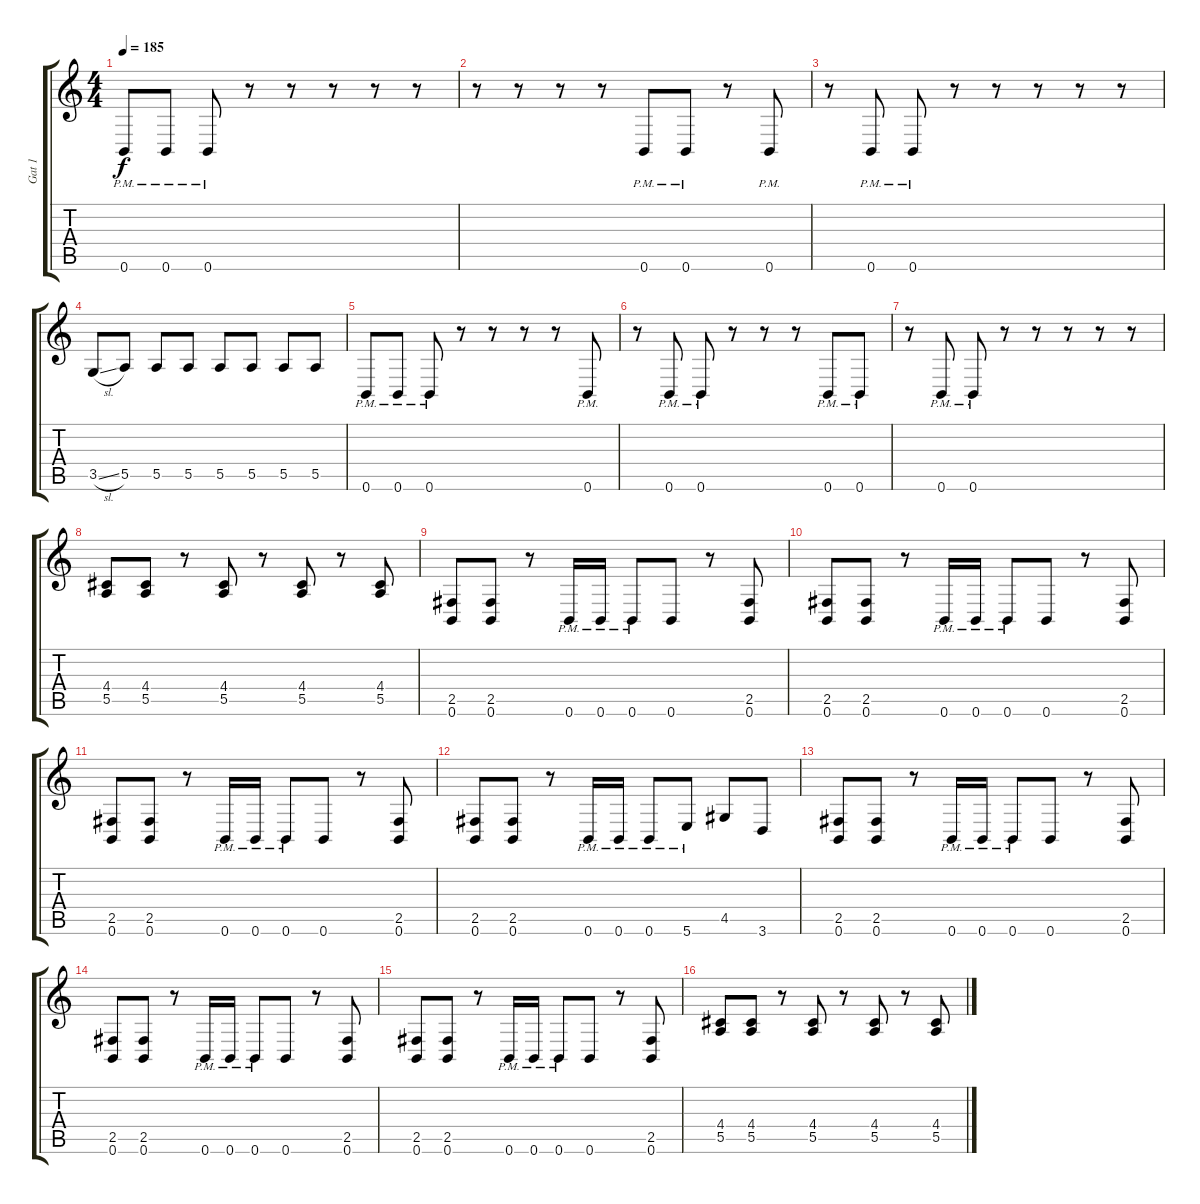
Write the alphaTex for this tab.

\track ("Gat 1" "Gat 1") {instrument distortionguitar}
\staff {score tabs}
\tuning (B3 Gb3 D3 A2 E2 B1) {hide}
\ts (4 4)
\tempo 185
\clef g2
\ks c
0.6{pm}.8{dy f} 0.6{pm}.8 0.6{pm}.8 r.8 r.8 r.8 r.8 r.8 |
r.8 r.8 r.8 r.8 0.6{pm}.8 0.6{pm}.8 r.8 0.6{pm}.8 |
r.8 0.6{pm}.8 0.6{pm}.8 r.8 r.8 r.8 r.8 r.8 |
3.5{sl}.8 5.5.8 5.5.8 5.5.8 5.5.8 5.5.8 5.5.8 5.5.8 |
0.6{pm}.8 0.6{pm}.8 0.6{pm}.8 r.8 r.8 r.8 r.8 0.6{pm}.8 |
r.8 0.6{pm}.8 0.6{pm}.8 r.8 r.8 r.8 0.6{pm}.8 0.6{pm}.8 |
r.8 0.6{pm}.8 0.6{pm}.8 r.8 r.8 r.8 r.8 r.8 |
(4.4 5.5).8 (4.4 5.5).8 r.8 (4.4 5.5).8 r.8 (4.4 5.5).8 r.8 (4.4 5.5).8 |
(2.5 0.6).8 (2.5 0.6).8 r.8 0.6{pm}.16 0.6{pm}.16 0.6{pm}.8 0.6.8 r.8 (2.5 0.6).8 |
(2.5 0.6).8 (2.5 0.6).8 r.8 0.6{pm}.16 0.6{pm}.16 0.6{pm}.8 0.6.8 r.8 (2.5 0.6).8 |
(2.5 0.6).8 (2.5 0.6).8 r.8 0.6{pm}.16 0.6{pm}.16 0.6{pm}.8 0.6.8 r.8 (2.5 0.6).8 |
(2.5 0.6).8 (2.5 0.6).8 r.8 0.6{pm}.16 0.6{pm}.16 0.6{pm}.8 5.6{pm}.8 4.5.8 3.6.8 |
(2.5 0.6).8 (2.5 0.6).8 r.8 0.6{pm}.16 0.6{pm}.16 0.6{pm}.8 0.6.8 r.8 (2.5 0.6).8 |
(2.5 0.6).8 (2.5 0.6).8 r.8 0.6{pm}.16 0.6{pm}.16 0.6{pm}.8 0.6.8 r.8 (2.5 0.6).8 |
(2.5 0.6).8 (2.5 0.6).8 r.8 0.6{pm}.16 0.6{pm}.16 0.6{pm}.8 0.6.8 r.8 (2.5 0.6).8 |
(4.4 5.5).8 (4.4 5.5).8 r.8 (4.4 5.5).8 r.8 (4.4 5.5).8 r.8 (4.4 5.5).8
